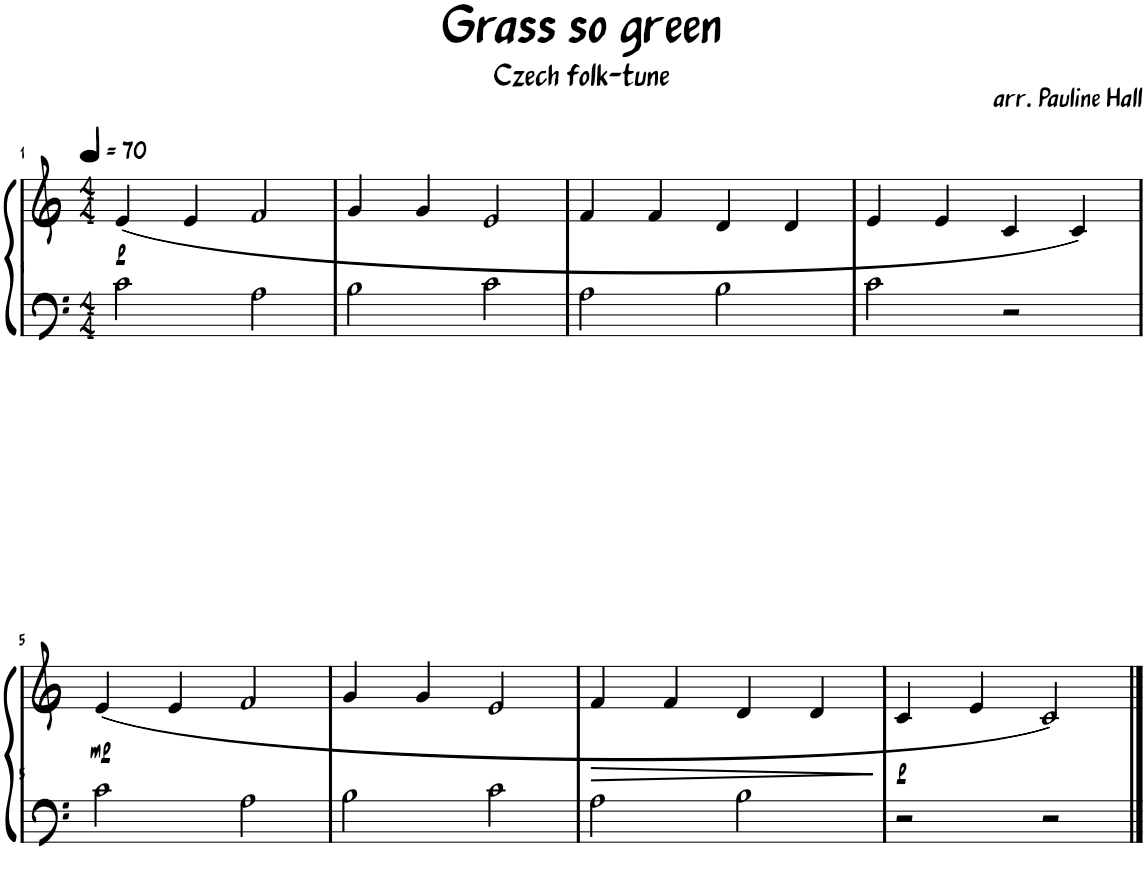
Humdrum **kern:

**kern	**kern	**dynam
*part1	*part1	*part1
*staff2	*staff1	*staff1/2
*I"Piano	*	*
*I'Pno.	*	*
*clefF4	*clefG2	*
*k[]	*k[]	*
*M4/4	*M4/4	*
*MM70	*MM70	*
=1	=1	=1
!	!	!LO:DY:b
2c\	(4e/	p
.	4e/	.
2A\	2f/	.
=2	=2	=2
2B\	4g/	.
.	4g/	.
2c\	2e/	.
=3	=3	=3
2A\	4f/	.
.	4f/	.
2B\	4d/	.
.	4d/	.
=4	=4	=4
2c\	4e/	.
.	4e/	.
2r	4c/	.
.	4c/)	.
!!LO:LB:g=z
=5	=5	=5
!	!	!LO:DY:b
2c\	(4e/	mp
.	4e/	.
2A\	2f/	.
=6	=6	=6
2B\	4g/	.
.	4g/	.
2c\	2e/	.
=7	=7	=7
!	!	!LO:HP:b
2A\	4f/	>
.	4f/	.
2B\	4d/	.
.	4d/	.
.	.	]
=8	=8	=8
!	!	!LO:DY:b
2r	4c/	p
.	4e/	.
2r	2c/)	.
==	==	==
*-	*-	*-
